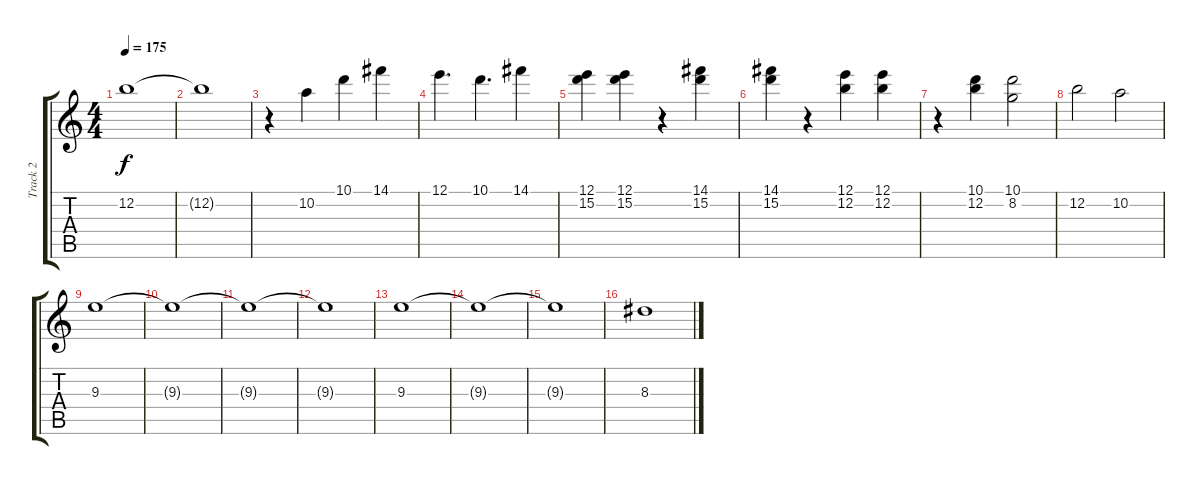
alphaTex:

\track ("Track 2" "Track 2") {instrument electricguitarclean}
\staff {score tabs}
\tuning (E4 B3 G3 D3 A2 E2) {hide}
\ts (4 4)
\tempo 175
\clef g2
\ks c
12.2.1{dy f} |
12.2{t}.1 |
r.4 10.2.4 10.1.4 14.1.4 |
12.1.4{d} 10.1.4{d} 14.1.4 |
(12.1 15.2).4 (12.1 15.2).4 r.4 (14.1 15.2).4 |
(14.1 15.2).4 r.4 (12.1 12.2).4 (12.1 12.2).4 |
r.4 (10.1 12.2).4 (10.1 8.2).2 |
12.2.2 10.2.2 |
9.3.1 |
9.3{t}.1 |
9.3{t}.1 |
9.3{t}.1 |
9.3.1 |
9.3{t}.1 |
9.3{t}.1 |
8.3.1
